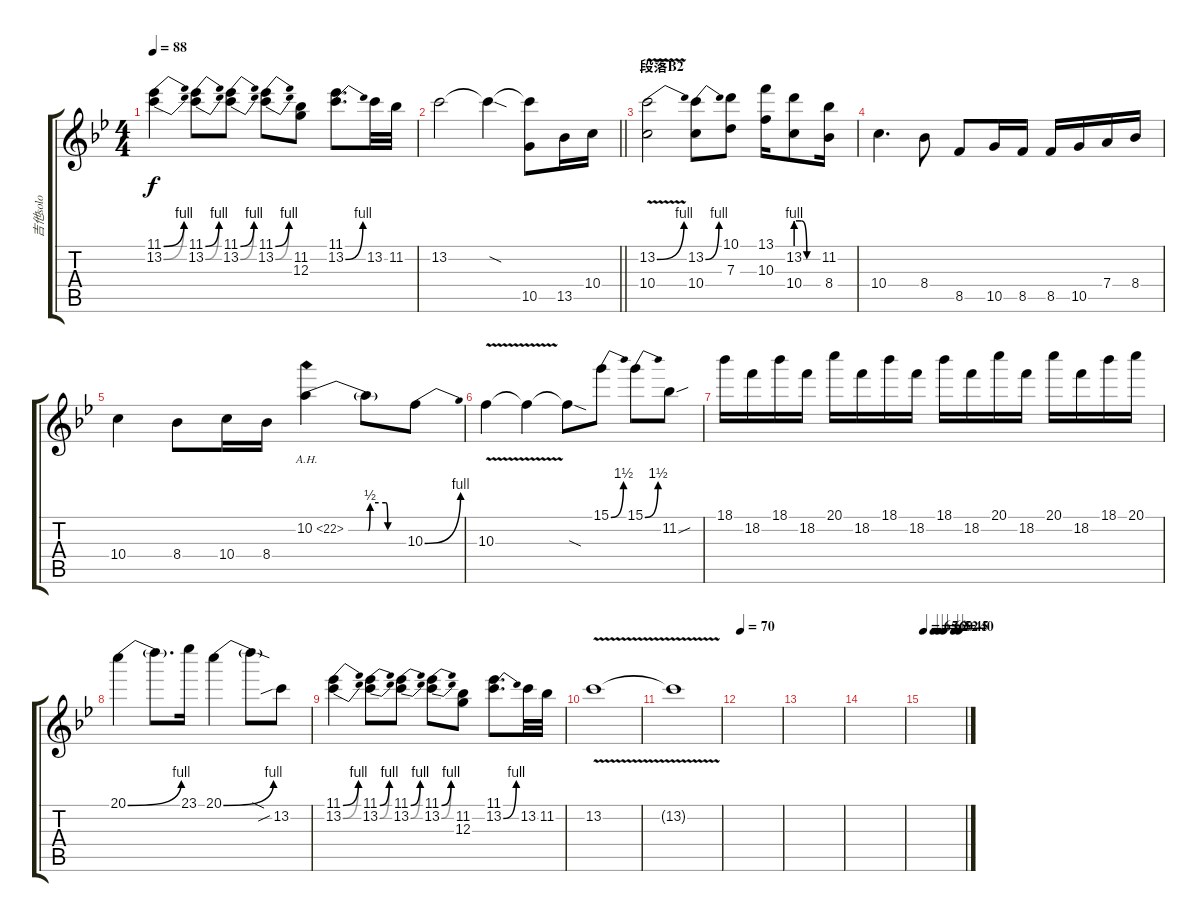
\track ("吉他solo" "吉他solo") {instrument overdrivenguitar}
\staff {score tabs}
\tuning (E4 B3 G3 D3 A2 E2) {hide}
\ts (4 4)
\tempo 88
\clef g2
\ks bb
(11.1{be (bend 0 0 60 4)} 13.2{be (bend 0 0 60 4)}).4{dy f} (11.1{be (bend 0 0 60 4)} 13.2{be (bend 0 0 60 4)}).8 (11.1{be (bend 0 0 60 4)} 13.2{be (bend 0 0 60 4)}).8 (11.1{be (bend 0 0 60 4)} 13.2{be (bend 0 0 60 4)}).8 (11.2 12.3).8 (11.1 13.2{be (bend 0 0 60 4)}).8{d} 13.2.32 11.2.32 |
\barLineRight lightlight
13.2.2 13.2{sod t}.4 (13.2{t} 10.5).8 13.5.16 10.4.16 |
\section ("" "段落B2")
(13.2{be (bend 0 0 60 4) v} 10.4).2 (13.2{be (bend 0 0 60 4)} 10.4).8 (10.1 7.3).8 (13.1 10.3).16 (13.2{be (custom 0 4 15 4 30 0 60 0)} 10.4).8 (11.2 8.4).16 |
10.4.4{d} 8.4.8 8.5.8 10.5.16 8.5.16 8.5.16 10.5.16 7.4.16 8.4.16 |
10.4.4 8.4.8 10.4.16 8.4.16 10.2{be (custom 0 0 20 0 22 2 38 2 40 0 60 0) ah 12}.4 10.2{t}.8 10.3{be (bend 0 0 60 4)}.8 |
10.3{v}.4 10.3{t}.4 10.3{sod t}.8 15.1{be (bend 0 0 60 6)}.8 15.1{be (bend 0 0 60 6)}.8 11.2{sou}.8 |
18.1.16 18.2.16 18.1.16 18.2.16 20.1.16 18.2.16 18.1.16 18.2.16 18.1.16 18.2.16 20.1.16 18.2.16 20.1.16 18.2.16 18.1.16 20.1.16 |
20.1{be (bend 0 0 60 4)}.4 20.1{t}.8{d} 23.1.16 20.1{be (bend 0 0 60 4)}.4 20.1{sod t}.8 13.2{sib}.8 |
(11.1{be (bend 0 0 60 4)} 13.2{be (bend 0 0 60 4)}).4 (11.1{be (bend 0 0 60 4)} 13.2{be (bend 0 0 60 4)}).8 (11.1{be (bend 0 0 60 4)} 13.2{be (bend 0 0 60 4)}).8 (11.1{be (bend 0 0 60 4)} 13.2{be (bend 0 0 60 4)}).8 (11.2 12.3).8 (11.1 13.2{be (bend 0 0 60 4)}).8{d} 13.2.32 11.2.32 |
13.2{v}.1 |
13.2{t}.1 |
\tempo 70
|
|
|
\tempo 65
\tempo (62 0.25)
\tempo (60 0.375)
\tempo (52 0.5)
\tempo (45 0.75)
\tempo (40 0.875)
